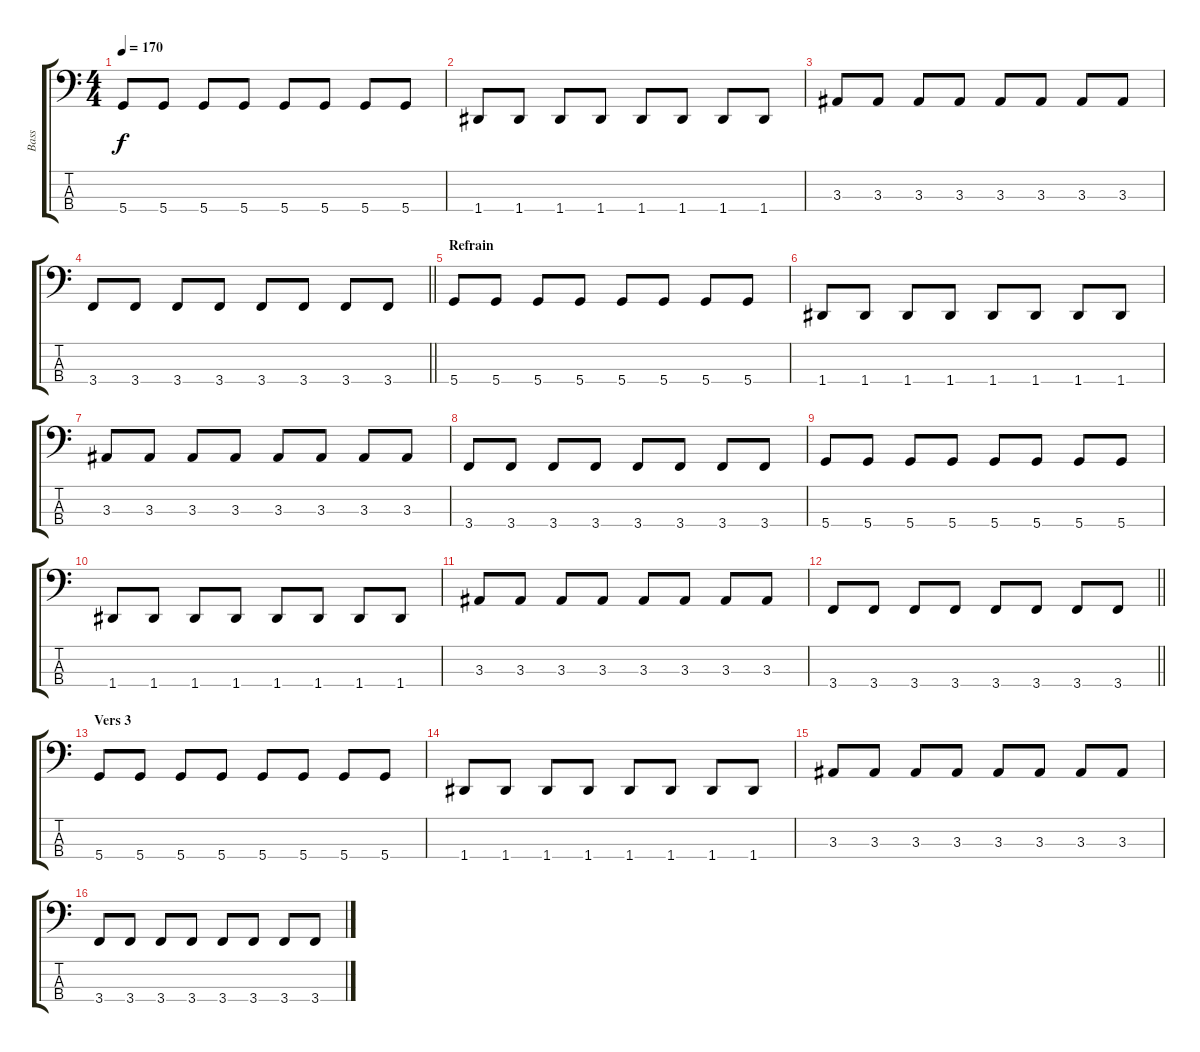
\track ("Bass" "Bass") {instrument electricbassfinger}
\staff {score tabs}
\tuning (F2 C2 G1 D1) {hide}
\ts (4 4)
\tempo 170
\clef f4
\ks c
5.4.8{dy f} 5.4.8 5.4.8 5.4.8 5.4.8 5.4.8 5.4.8 5.4.8 |
1.4.8 1.4.8 1.4.8 1.4.8 1.4.8 1.4.8 1.4.8 1.4.8 |
3.3.8 3.3.8 3.3.8 3.3.8 3.3.8 3.3.8 3.3.8 3.3.8 |
\barLineRight lightlight
3.4.8 3.4.8 3.4.8 3.4.8 3.4.8 3.4.8 3.4.8 3.4.8 |
\section ("" "Refrain")
5.4.8 5.4.8 5.4.8 5.4.8 5.4.8 5.4.8 5.4.8 5.4.8 |
1.4.8 1.4.8 1.4.8 1.4.8 1.4.8 1.4.8 1.4.8 1.4.8 |
3.3.8 3.3.8 3.3.8 3.3.8 3.3.8 3.3.8 3.3.8 3.3.8 |
3.4.8 3.4.8 3.4.8 3.4.8 3.4.8 3.4.8 3.4.8 3.4.8 |
5.4.8 5.4.8 5.4.8 5.4.8 5.4.8 5.4.8 5.4.8 5.4.8 |
1.4.8 1.4.8 1.4.8 1.4.8 1.4.8 1.4.8 1.4.8 1.4.8 |
3.3.8 3.3.8 3.3.8 3.3.8 3.3.8 3.3.8 3.3.8 3.3.8 |
\barLineRight lightlight
3.4.8 3.4.8 3.4.8 3.4.8 3.4.8 3.4.8 3.4.8 3.4.8 |
\section ("" "Vers 3")
5.4.8 5.4.8 5.4.8 5.4.8 5.4.8 5.4.8 5.4.8 5.4.8 |
1.4.8 1.4.8 1.4.8 1.4.8 1.4.8 1.4.8 1.4.8 1.4.8 |
3.3.8 3.3.8 3.3.8 3.3.8 3.3.8 3.3.8 3.3.8 3.3.8 |
3.4.8 3.4.8 3.4.8 3.4.8 3.4.8 3.4.8 3.4.8 3.4.8
